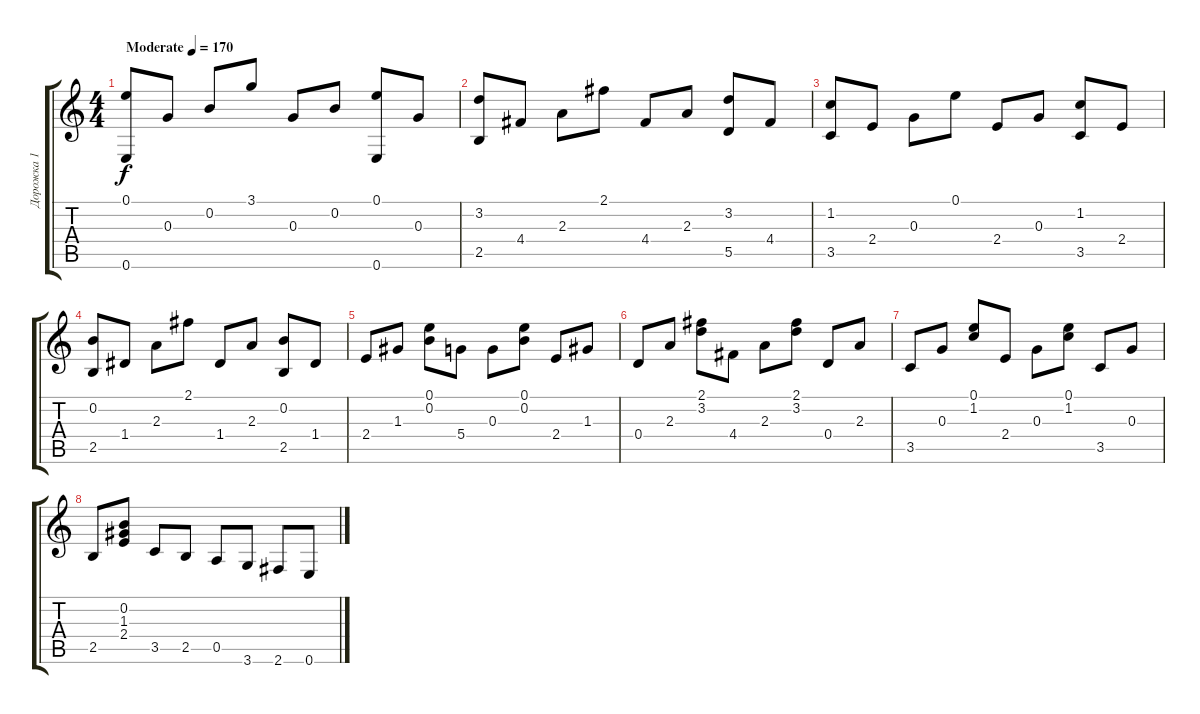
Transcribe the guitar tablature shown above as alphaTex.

\track ("Дорожка 1" "Дорожка 1") {instrument acousticguitarnylon}
\staff {score tabs}
\tuning (E4 B3 G3 D3 A2 E2) {hide}
\ts (4 4)
\tempo (170 "Moderate")
\clef g2
\ks c
(0.1 0.6).8{dy f instrument acousticguitarnylon} 0.3.8 0.2.8{beam Up} 3.1.8{beam Up} 0.3.8 0.2.8 (0.1 0.6).8 0.3.8 |
(3.2 2.5).8 4.4.8 2.3.8 2.1.8 4.4.8 2.3.8 (3.2 5.5).8 4.4.8 |
(1.2 3.5).8 2.4.8 0.3.8 0.1.8 2.4.8 0.3.8 (1.2 3.5).8 2.4.8 |
(0.2 2.5).8 1.4.8 2.3.8 2.1.8 1.4.8 2.3.8 (0.2 2.5).8 1.4.8 |
2.4.8 1.3.8 (0.1 0.2).8 5.4.8 0.3.8 (0.1 0.2).8 2.4.8 1.3.8 |
0.4.8 2.3.8 (2.1 3.2).8 4.4.8 2.3.8 (2.1 3.2).8 0.4.8 2.3.8 |
3.5.8 0.3.8 (0.1 1.2).8 2.4.8 0.3.8 (0.1 1.2).8 3.5.8 0.3.8 |
2.5.8 (0.2 1.3 2.4).8 3.5.8 2.5.8 0.5.8 3.6.8 2.6.8 0.6.8
